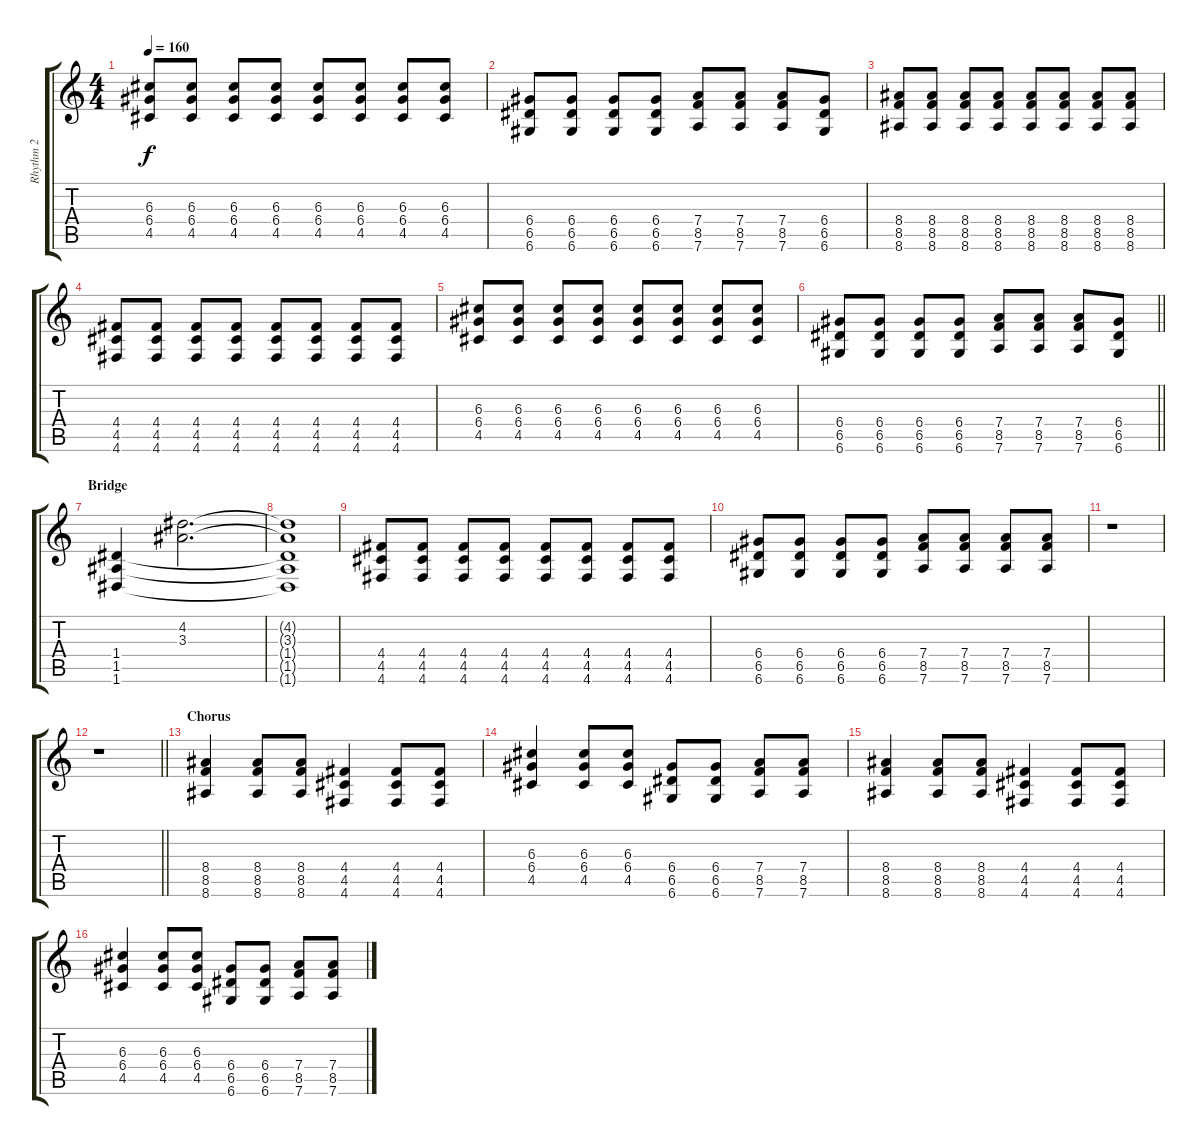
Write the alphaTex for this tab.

\track ("Rhythm 2" "Rhythm 2") {instrument overdrivenguitar}
\staff {score tabs}
\tuning (E4 B3 G3 D3 A2 D2) {hide}
\ts (4 4)
\tempo 160
\clef g2
\ks c
(6.3 6.4 4.5).8{dy f} (6.3 6.4 4.5).8 (6.3 6.4 4.5).8 (6.3 6.4 4.5).8 (6.3 6.4 4.5).8 (6.3 6.4 4.5).8 (6.3 6.4 4.5).8 (6.3 6.4 4.5).8 |
(6.4 6.5 6.6).8 (6.4 6.5 6.6).8 (6.4 6.5 6.6).8 (6.4 6.5 6.6).8 (7.4 8.5 7.6).8 (7.4 8.5 7.6).8 (7.4 8.5 7.6).8 (6.4 6.5 6.6).8 |
(8.4 8.5 8.6).8 (8.4 8.5 8.6).8 (8.4 8.5 8.6).8 (8.4 8.5 8.6).8 (8.4 8.5 8.6).8 (8.4 8.5 8.6).8 (8.4 8.5 8.6).8 (8.4 8.5 8.6).8 |
(4.4 4.5 4.6).8 (4.4 4.5 4.6).8 (4.4 4.5 4.6).8 (4.4 4.5 4.6).8 (4.4 4.5 4.6).8 (4.4 4.5 4.6).8 (4.4 4.5 4.6).8 (4.4 4.5 4.6).8 |
(6.3 6.4 4.5).8 (6.3 6.4 4.5).8 (6.3 6.4 4.5).8 (6.3 6.4 4.5).8 (6.3 6.4 4.5).8 (6.3 6.4 4.5).8 (6.3 6.4 4.5).8 (6.3 6.4 4.5).8 |
\barLineRight lightlight
(6.4 6.5 6.6).8 (6.4 6.5 6.6).8 (6.4 6.5 6.6).8 (6.4 6.5 6.6).8 (7.4 8.5 7.6).8 (7.4 8.5 7.6).8 (7.4 8.5 7.6).8 (6.4 6.5 6.6).8 |
\section ("" "Bridge")
(1.4 1.5 1.6).4 (4.2 3.3).2{d} |
(4.2{t} 3.3{t} 1.4{t} 1.5{t} 1.6{t}).1 |
(4.4 4.5 4.6).8 (4.4 4.5 4.6).8 (4.4 4.5 4.6).8 (4.4 4.5 4.6).8 (4.4 4.5 4.6).8 (4.4 4.5 4.6).8 (4.4 4.5 4.6).8 (4.4 4.5 4.6).8 |
(6.4 6.5 6.6).8 (6.4 6.5 6.6).8 (6.4 6.5 6.6).8 (6.4 6.5 6.6).8 (7.4 8.5 7.6).8 (7.4 8.5 7.6).8 (7.4 8.5 7.6).8 (7.4 8.5 7.6).8 |
r.1 |
\barLineRight lightlight
r.1 |
\section ("" "Chorus")
(8.4 8.5 8.6).4 (8.4 8.5 8.6).8 (8.4 8.5 8.6).8 (4.4 4.5 4.6).4 (4.4 4.5 4.6).8 (4.4 4.5 4.6).8 |
(6.3 6.4 4.5).4 (6.3 6.4 4.5).8 (6.3 6.4 4.5).8 (6.4 6.5 6.6).8 (6.4 6.5 6.6).8 (7.4 8.5 7.6).8 (7.4 8.5 7.6).8 |
(8.4 8.5 8.6).4 (8.4 8.5 8.6).8 (8.4 8.5 8.6).8 (4.4 4.5 4.6).4 (4.4 4.5 4.6).8 (4.4 4.5 4.6).8 |
(6.3 6.4 4.5).4 (6.3 6.4 4.5).8 (6.3 6.4 4.5).8 (6.4 6.5 6.6).8 (6.4 6.5 6.6).8 (7.4 8.5 7.6).8 (7.4 8.5 7.6).8
